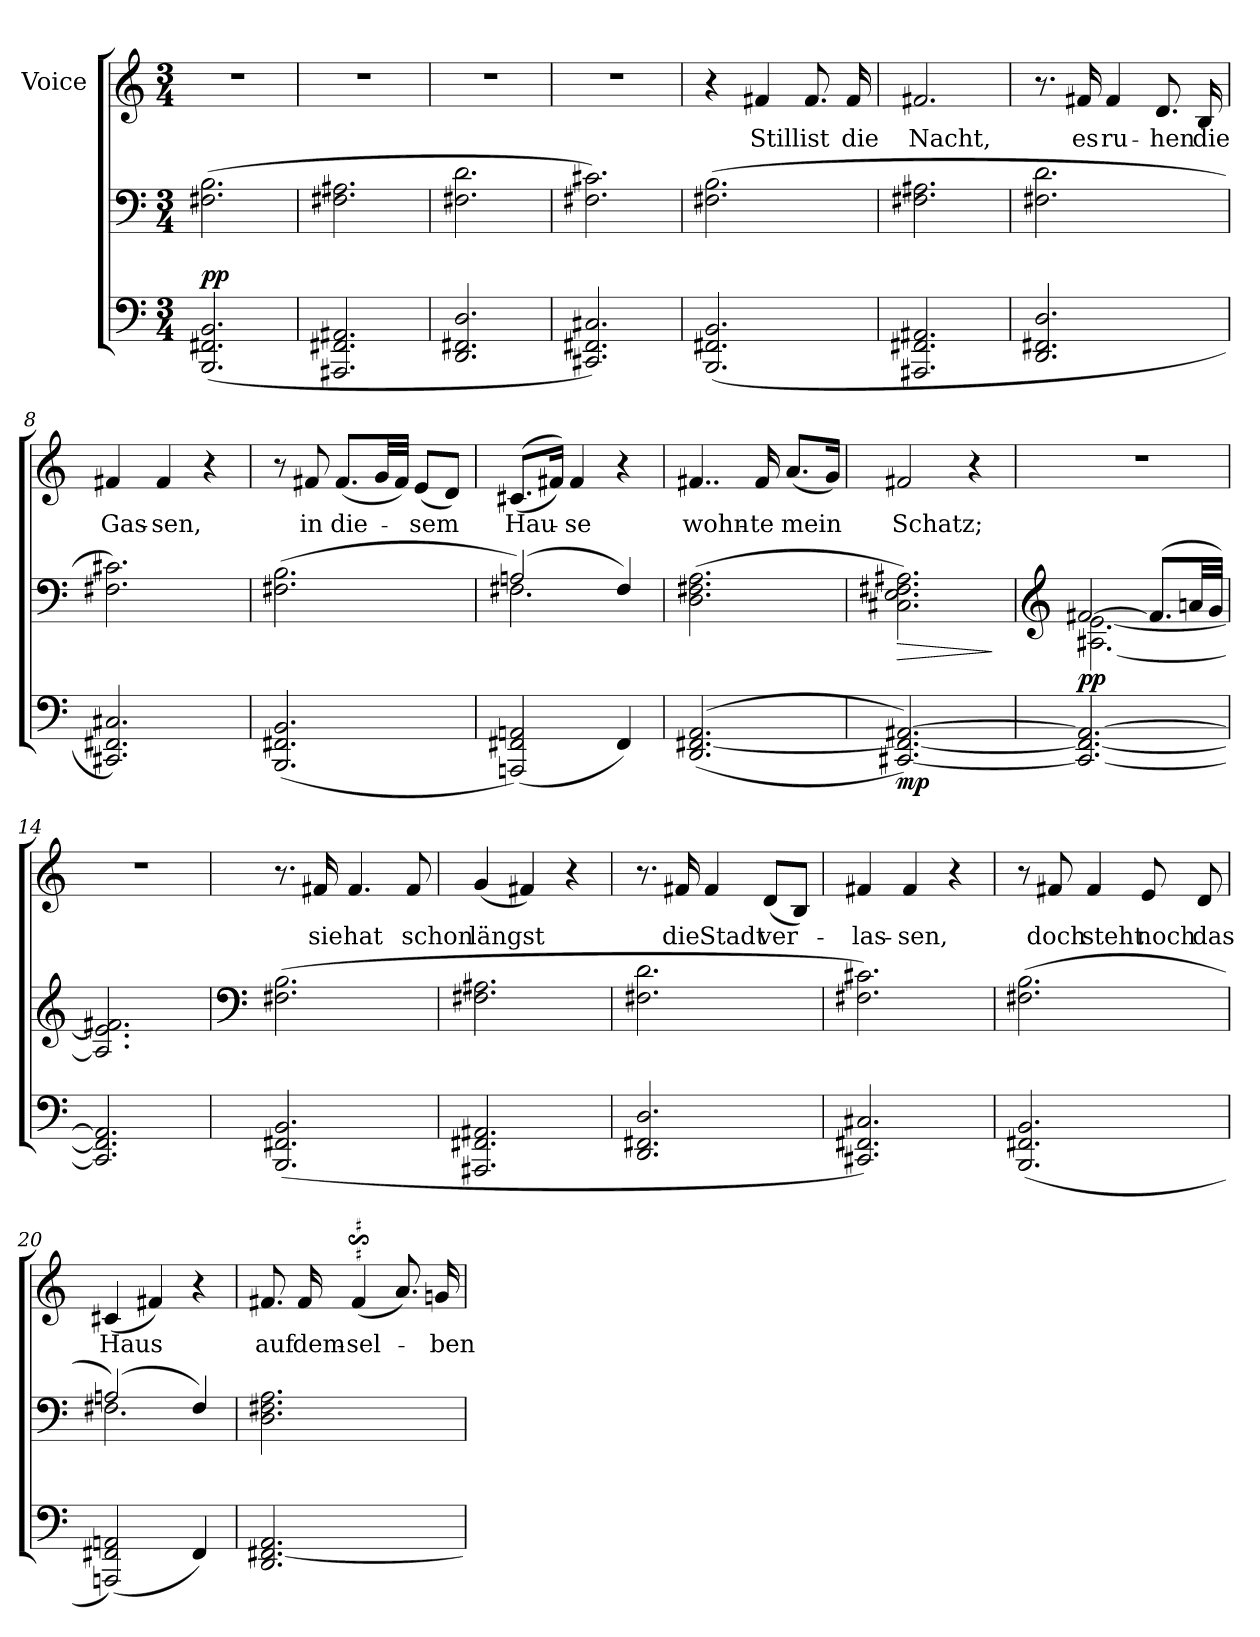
**kern	**kern	**dynam	**kern	**text	**dynam
*part2	*part2	*part2	*part1	*part1	*part1
*staff3	*staff2	*staff2/3	*staff1	*staff1	*staff1
*	*	*	*I"Voice	*	*
*clefF4	*clefF4	*	*clefG2	*	*
*M3/4	*M3/4	*	*M3/4	*	*
=1	=1	=1	=1	=1	=1
!	!	!LO:DY:a=2	!	!	!LO:DY:a
(2.BBB/ 2.FF#/ 2.BB/	(2.F#\ 2.B\	pp	2.r	.	Sehr langsam.
=2	=2	=2	=2	=2	=2
2.AAA#X/ 2.FF#/ 2.AA#X/	2.F#\ 2.A#X\	.	2.r	.	.
=3	=3	=3	=3	=3	=3
2.DD/ 2.FF#/ 2.D/	2.F#\ 2.d\	.	2.r	.	.
=4	=4	=4	=4	=4	=4
2.CC#/ 2.FF#/ 2.C#/)	2.F#\ 2.c#\)	.	2.r	.	.
=5	=5	=5	=5	=5	=5
(2.BBB/ 2.FF#/ 2.BB/	(2.F#\ 2.B\	.	4r	.	.
.	.	.	4f#/	Still	.
.	.	.	8.f#/	ist	.
.	.	.	16f#/	die	.
=6	=6	=6	=6	=6	=6
2.AAA#X/ 2.FF#/ 2.AA#X/	2.F#\ 2.A#X\	.	2.f#/	Nacht,	.
=7	=7	=7	=7	=7	=7
2.DD/ 2.FF#/ 2.D/	2.F#\ 2.d\	.	8.r	.	.
.	.	.	16f#/	es	.
.	.	.	4f#/	ru-	.
.	.	.	8.d/	-hen	.
.	.	.	16B/	die	.
=8	=8	=8	=8	=8	=8
2.CC#/ 2.FF#/ 2.C#/)	2.F#\ 2.c#\)	.	4f#/	Gas-	.
.	.	.	4f#/	-sen,	.
.	.	.	4r	.	.
!!LO:LB:g=z
=9	=9	=9	=9	=9	=9
(2.BBB/ 2.FF#/ 2.BB/	(2.F#\ 2.B\	.	8r	.	.
.	.	.	8f#/	in	.
.	.	.	(8.f#/L	die-	.
.	.	.	32g/LL	.	.
.	.	.	32f#/JJJ)	.	.
.	.	.	(8e/L	-sem	.
.	.	.	8d/J)	.	.
=10	=10	=10	=10	=10	=10
*	*^	*	*	*	*
(2AAAn/ 2FF#/ 2AAn/)	(2An/)	2.F#\	.	((8.c#/L	Hau-	.
.	.	.	.	16f#/Jk))	.	.
.	.	.	.	4f#/	se	.
4FF#/)	4F#/)	.	.	4r	.	.
*	*v	*v	*	*	*	*
=11	=11	=11	=11	=11	=11
(>(2.DD/ [2.FF#/ 2.AA/	(2.D\ 2.F#\ 2.A\	.	4..f#/	wohn-	.
.	.	.	16f#/	-te	.
.	.	.	(8.a/L	mein	.
.	.	.	16g/Jk)	.	.
=12	=12	=12	=12	=12	=12
!	!	!LO:HP:b	!	!	!
!	!	!LO:DY:n=1:b=2	!	!	!
[2.CC#/ 2.FF#_/ [2.AA#X/))	2.C#\ 2.E\ 2.F#\ 2.A#X\)	> mp	2f#/	Schatz;	.
.	.	.	4r	.	.
.	.	]	.	.	.
=13	=13	=13	=13	=13	=13
*	*clefG2	*	*	*	*
*	*^	*	*	*	*
!	!	!	!LO:DY:b	!	!	!
2.CC#_/ 2.FF#_/ 2.AA#_/	[2f#/	[2.A#X\ [2.e\	pp	2.r	.	.
.	(8.f#/L]	.	.	.	.	.
.	32an/LL	.	.	.	.	.
.	32g/JJJ)	.	.	.	.	.
=14	=14	=14	=14	=14	=14	=14
2.CC#]/ 2.FF#]/ 2.AA#]/	2ryy	2.A#]/ 2.e]/ 2.f#/	.	2.r	.	.
.	4ryy	.	.	.	.	.
*	*v	*v	*	*	*	*
=15	=15	=15	=15	=15	=15
*	*clefF4	*	*	*	*
(2.BBB/ 2.FF#/ 2.BB/	(2.F#\ 2.B\	.	8.r	.	.
.	.	.	16f#/	sie	.
.	.	.	4.f#/	hat	.
.	.	.	8f#/	schon	.
!!LO:LB:g=z
=16	=16	=16	=16	=16	=16
2.AAA#X/ 2.FF#/ 2.AA#X/	2.F#\ 2.A#X\	.	(4g/	längst	.
.	.	.	4f#/)	.	.
.	.	.	4r	.	.
=17	=17	=17	=17	=17	=17
2.DD/ 2.FF#/ 2.D/	2.F#\ 2.d\	.	8.r	.	.
.	.	.	16f#/	die	.
.	.	.	4f#/	Stadt	.
.	.	.	(8d/L	ver-	.
.	.	.	8B/J)	.	.
=18	=18	=18	=18	=18	=18
2.CC#/ 2.FF#/ 2.C#/)	2.F#\ 2.c#\)	.	4f#/	las-	.
.	.	.	4f#/	-sen,	.
.	.	.	4r	.	.
=19	=19	=19	=19	=19	=19
(2.BBB/ 2.FF#/ 2.BB/	(2.F#\ 2.B\	.	8r	.	.
.	.	.	8f#/	doch	.
.	.	.	4f#/	steht	.
.	.	.	8e/	noch	.
.	.	.	8d/	das	.
=20	=20	=20	=20	=20	=20
*	*^	*	*	*	*
(2AAAn/ 2FF#/ 2AAn/)	(2An/)	2.F#\	.	(4c#/	Haus	.
.	.	.	.	4f#/)	.	.
4FF#/)	4F#/)	.	.	4r	.	.
*	*v	*v	*	*	*	*
=21	=21	=21	=21	=21	=21
2.DD/ [2.FF#/ 2.AA/	2.D\ 2.F#\ 2.A\	.	8.f#/	auf	.
.	.	.	16f#/	dem-	.
.	.	.	(4f#s$sS/	-sel-	.
.	.	.	8.a/)	.	.
.	.	.	16g/	ben	.
=	=	=	=	=	=
*-	*-	*-	*-	*-	*-
